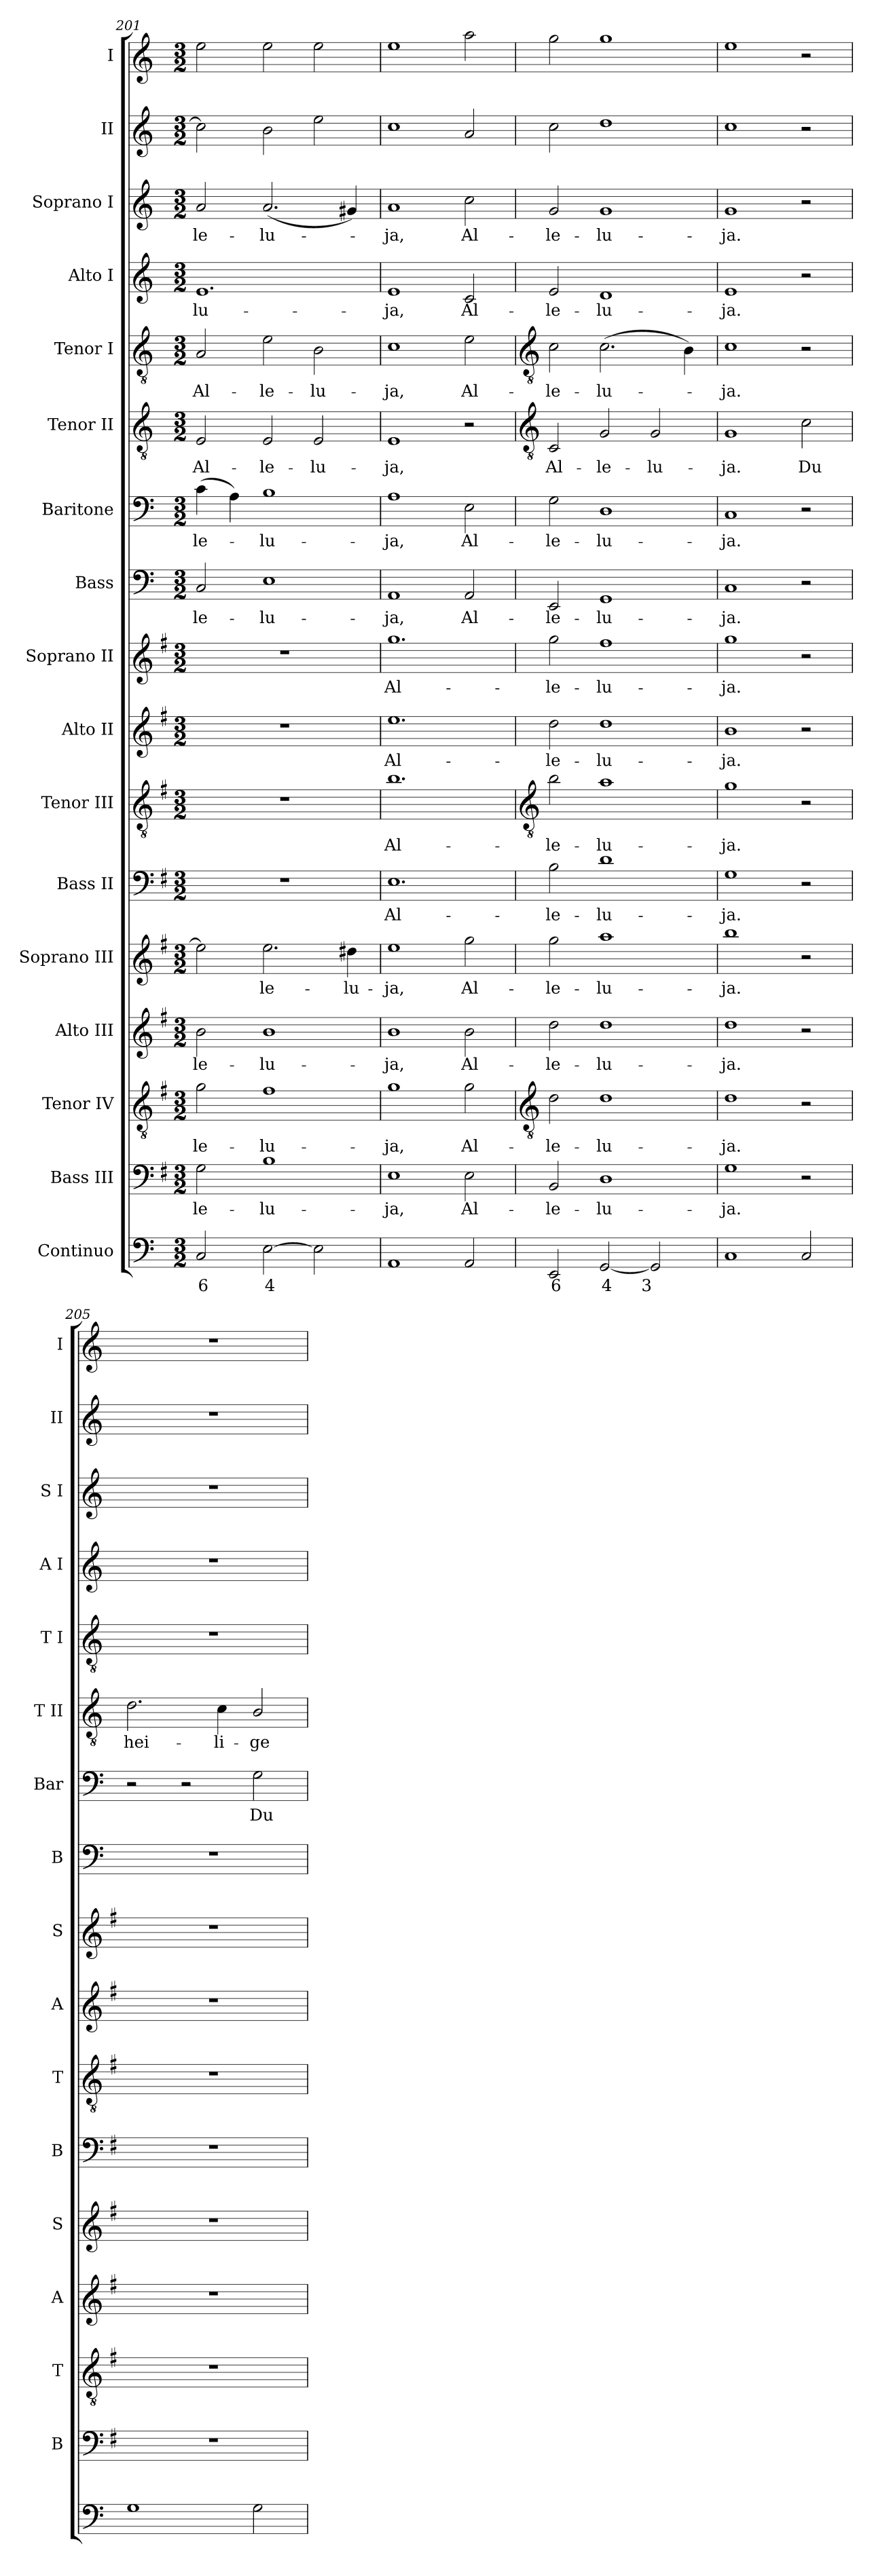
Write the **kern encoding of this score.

**kern	**text	**kern	**text	**kern	**text	**kern	**text	**kern	**text	**kern	**text	**kern	**text	**kern	**text	**kern	**text	**kern	**text	**kern	**text	**kern	**text	**kern	**text	**kern	**text	**kern	**text	**kern	**kern
*part17	*part17	*part16	*part16	*part15	*part15	*part14	*part14	*part13	*part13	*part12	*part12	*part11	*part11	*part10	*part10	*part9	*part9	*part8	*part8	*part7	*part7	*part6	*part6	*part5	*part5	*part4	*part4	*part3	*part3	*part2	*part1
*staff17	*staff17	*staff16	*staff16	*staff15	*staff15	*staff14	*staff14	*staff13	*staff13	*staff12	*staff12	*staff11	*staff11	*staff10	*staff10	*staff9	*staff9	*staff8	*staff8	*staff7	*staff7	*staff6	*staff6	*staff5	*staff5	*staff4	*staff4	*staff3	*staff3	*staff2	*staff1
*I"Continuo	*	*I"Bass III	*	*I"Tenor IV	*	*I"Alto III	*	*I"Soprano III	*	*I"Bass II	*	*I"Tenor III	*	*I"Alto II	*	*I"Soprano II	*	*I"Bass	*	*I"Baritone	*	*I"Tenor II	*	*I"Tenor I	*	*I"Alto I	*	*I"Soprano I	*	*I"II	*I"I
*	*	*I'B	*	*I'T	*	*I'A	*	*I'S	*	*I'B	*	*I'T	*	*I'A	*	*I'S	*	*I'B	*	*I'Bar	*	*I'T II	*	*I'T I	*	*I'A I	*	*I'S I	*	*I'II	*I'I
*clefF4	*	*clefF4	*	*clefGv2	*	*clefG2	*	*clefG2	*	*clefF4	*	*clefGv2	*	*clefG2	*	*clefG2	*	*clefF4	*	*clefF4	*	*clefGv2	*	*clefGv2	*	*clefG2	*	*clefG2	*	*clefG2	*clefG2
*	*	*ITrd4c7	*	*ITrd4c7	*	*ITrd4c7	*	*ITrd4c7	*	*ITrd4c7	*	*ITrd4c7	*	*ITrd4c7	*	*ITrd4c7	*	*	*	*	*	*	*	*	*	*	*	*	*	*	*
*k[]	*	*k[]	*	*k[]	*	*k[]	*	*k[]	*	*k[]	*	*k[]	*	*k[]	*	*k[]	*	*k[]	*	*k[]	*	*k[]	*	*k[]	*	*k[]	*	*k[]	*	*k[]	*k[]
*C:	*	*C:	*	*C:	*	*C:	*	*C:	*	*C:	*	*C:	*	*C:	*	*C:	*	*C:	*	*C:	*	*C:	*	*C:	*	*C:	*	*C:	*	*C:	*C:
*M3/2	*	*M3/2	*	*M3/2	*	*M3/2	*	*M3/2	*	*M3/2	*	*M3/2	*	*M3/2	*	*M3/2	*	*M3/2	*	*M3/2	*	*M3/2	*	*M3/2	*	*M3/2	*	*M3/2	*	*M3/2	*M3/2
=201	=201	=201	=201	=201	=201	=201	=201	=201	=201	=201	=201	=201	=201	=201	=201	=201	=201	=201	=201	=201	=201	=201	=201	=201	=201	=201	=201	=201	=201	=201	=201
!	!LO:LY:b	!	!LO:LY:b	!	!LO:LY:b	!	!LO:LY:b	!	!	!LO:N:vis=1	!	!LO:N:vis=1	!	!LO:N:vis=1	!	!LO:N:vis=1	!	!	!LO:LY:b	!	!LO:LY:b	!	!LO:LY:b	!	!LO:LY:b	!	!LO:LY:b	!	!LO:LY:b	!	!
2C	6	2C	-le-	2c	-le-	2e	-le-	2a]	.	1.r	.	1.r	.	1.r	.	1.r	.	2C	-le-	(>4c	le-	2E	Al-	2A	Al-	1.e	-lu-	2a	-le-	2cc]	2ee
.	.	.	.	.	.	.	.	.	.	.	.	.	.	.	.	.	.	.	.	4A)	.	.	.	.	.	.	.	.	.	.	.
!	!LO:LY:b	!	!LO:LY:b	!	!LO:LY:b	!	!LO:LY:b	!	!LO:LY:b	!	!	!	!	!	!	!	!	!	!LO:LY:b	!	!LO:LY:b	!	!LO:LY:b	!	!LO:LY:b	!	!	!	!LO:LY:b	!	!
[2E	4	1E	-lu-	1B	-lu-	1e	-lu-	2.a	le-	.	.	.	.	.	.	.	.	1E	-lu-	1B	lu-	2E	-le-	2e	-le-	.	.	(<2.a	-lu-	2b	2ee
!	!	!	!	!	!	!	!	!	!	!	!	!	!	!	!	!	!	!	!	!	!	!	!LO:LY:b	!	!LO:LY:b	!	!	!	!	!	!
2E]	.	.	.	.	.	.	.	.	.	.	.	.	.	.	.	.	.	.	.	.	.	2E	-lu-	2B	-lu-	.	.	.	.	2ee	2ee
!	!	!	!	!	!	!	!	!	!LO:LY:b	!	!	!	!	!	!	!	!	!	!	!	!	!	!	!	!	!	!	!	!	!	!
.	.	.	.	.	.	.	.	4g#X	-lu-	.	.	.	.	.	.	.	.	.	.	.	.	.	.	.	.	.	.	4g#X)	.	.	.
=202	=202	=202	=202	=202	=202	=202	=202	=202	=202	=202	=202	=202	=202	=202	=202	=202	=202	=202	=202	=202	=202	=202	=202	=202	=202	=202	=202	=202	=202	=202	=202
!	!	!	!LO:LY:b	!	!LO:LY:b	!	!LO:LY:b	!	!LO:LY:b	!	!LO:LY:b	!	!LO:LY:b	!	!LO:LY:b	!	!LO:LY:b	!	!LO:LY:b	!	!LO:LY:b	!	!LO:LY:b	!	!LO:LY:b	!	!LO:LY:b	!	!LO:LY:b	!	!
1AA	.	1AA	-ja,	1c	-ja,	1e	-ja,	1a	-ja,	1.AA	Al-	1.e	Al-	1.a	Al-	1.cc	Al-	1AA	-ja,	1A	-ja,	1E	-ja,	1c	-ja,	1e	-ja,	1a	ja,	1cc	1ee
!	!	!	!LO:LY:b	!	!LO:LY:b	!	!LO:LY:b	!	!LO:LY:b	!	!	!	!	!	!	!	!	!	!LO:LY:b	!	!LO:LY:b	!	!	!	!LO:LY:b	!	!LO:LY:b	!	!LO:LY:b	!	!
2AA	.	2AA	Al-	2c	Al-	2e	Al-	2cc	Al-	.	.	.	.	.	.	.	.	2AA	Al-	2E	Al-	2r	.	2e	Al-	2c	Al-	2cc	Al-	2a	2aa
!!LO:LB:g=z
=203	=203	=203	=203	=203	=203	=203	=203	=203	=203	=203	=203	=203	=203	=203	=203	=203	=203	=203	=203	=203	=203	=203	=203	=203	=203	=203	=203	=203	=203	=203	=203
*	*	*	*	*clefGv2	*	*	*	*	*	*	*	*clefGv2	*	*	*	*	*	*	*	*	*	*clefGv2	*	*clefGv2	*	*	*	*	*	*	*
!	!LO:LY:b	!	!LO:LY:b	!	!LO:LY:b	!	!LO:LY:b	!	!LO:LY:b	!	!LO:LY:b	!	!LO:LY:b	!	!LO:LY:b	!	!LO:LY:b	!	!LO:LY:b	!	!LO:LY:b	!	!LO:LY:b	!	!LO:LY:b	!	!LO:LY:b	!	!LO:LY:b	!	!
2EE	6	2EE	-le-	2G	-le-	2g	-le-	2cc	-le-	2E	-le-	2e	-le-	2g	-le-	2cc	-le-	2EE	-le-	2G	-le-	2C	Al-	2c	-le-	2e	-le-	2g	-le-	2cc	2gg
!	!LO:LY:b	!	!LO:LY:b	!	!LO:LY:b	!	!LO:LY:b	!	!LO:LY:b	!	!LO:LY:b	!	!LO:LY:b	!	!LO:LY:b	!	!LO:LY:b	!	!LO:LY:b	!	!LO:LY:b	!	!LO:LY:b	!	!LO:LY:b	!	!LO:LY:b	!	!LO:LY:b	!	!
[2GG	4	1GG	-lu-	1G	-lu-	1g	-lu-	1dd	-lu-	1G	-lu-	1d	-lu-	1g	-lu-	1b	-lu-	1GG	-lu-	1D	-lu-	2G	-le-	(>2.c	-lu-	1d	-lu-	1g	-lu-	1dd	1gg
!	!LO:LY:b	!	!	!	!	!	!	!	!	!	!	!	!	!	!	!	!	!	!	!	!	!	!LO:LY:b	!	!	!	!	!	!	!	!
2GG]	3	.	.	.	.	.	.	.	.	.	.	.	.	.	.	.	.	.	.	.	.	2G	-lu-	.	.	.	.	.	.	.	.
.	.	.	.	.	.	.	.	.	.	.	.	.	.	.	.	.	.	.	.	.	.	.	.	4B)	.	.	.	.	.	.	.
=204	=204	=204	=204	=204	=204	=204	=204	=204	=204	=204	=204	=204	=204	=204	=204	=204	=204	=204	=204	=204	=204	=204	=204	=204	=204	=204	=204	=204	=204	=204	=204
!	!	!	!LO:LY:b	!	!LO:LY:b	!	!LO:LY:b	!	!LO:LY:b	!	!LO:LY:b	!	!LO:LY:b	!	!LO:LY:b	!	!LO:LY:b	!	!LO:LY:b	!	!LO:LY:b	!	!LO:LY:b	!	!LO:LY:b	!	!LO:LY:b	!	!LO:LY:b	!	!
1C	.	1C	-ja.	1G	-ja.	1g	-ja.	1ee	-ja.	1C	-ja.	1c	-ja.	1e	-ja.	1cc	-ja.	1C	-ja.	1C	-ja.	1G	-ja.	1c	ja.	1e	-ja.	1g	-ja.	1cc	1ee
!	!	!	!	!	!	!	!	!	!	!	!	!	!	!	!	!	!	!	!	!	!	!	!LO:LY:b	!	!	!	!	!	!	!	!
2C	.	2r	.	2r	.	2r	.	2r	.	2r	.	2r	.	2r	.	2r	.	2r	.	2r	.	2c	Du	2r	.	2r	.	2r	.	2r	2r
=205	=205	=205	=205	=205	=205	=205	=205	=205	=205	=205	=205	=205	=205	=205	=205	=205	=205	=205	=205	=205	=205	=205	=205	=205	=205	=205	=205	=205	=205	=205	=205
!	!	!LO:N:vis=1	!	!LO:N:vis=1	!	!LO:N:vis=1	!	!LO:N:vis=1	!	!LO:N:vis=1	!	!LO:N:vis=1	!	!LO:N:vis=1	!	!LO:N:vis=1	!	!LO:N:vis=1	!	!	!	!	!LO:LY:b	!LO:N:vis=1	!	!LO:N:vis=1	!	!LO:N:vis=1	!	!LO:N:vis=1	!LO:N:vis=1
1G	.	1.r	.	1.r	.	1.r	.	1.r	.	1.r	.	1.r	.	1.r	.	1.r	.	1.r	.	2r	.	2.d	hei-	1.r	.	1.r	.	1.r	.	1.r	1.r
.	.	.	.	.	.	.	.	.	.	.	.	.	.	.	.	.	.	.	.	2r	.	.	.	.	.	.	.	.	.	.	.
!	!	!	!	!	!	!	!	!	!	!	!	!	!	!	!	!	!	!	!	!	!	!	!LO:LY:b	!	!	!	!	!	!	!	!
.	.	.	.	.	.	.	.	.	.	.	.	.	.	.	.	.	.	.	.	.	.	4c	-li-	.	.	.	.	.	.	.	.
!	!	!	!	!	!	!	!	!	!	!	!	!	!	!	!	!	!	!	!	!	!LO:LY:b	!	!LO:LY:b	!	!	!	!	!	!	!	!
2G	.	.	.	.	.	.	.	.	.	.	.	.	.	.	.	.	.	.	.	2G	Du	2B/	-ge	.	.	.	.	.	.	.	.
=	=	=	=	=	=	=	=	=	=	=	=	=	=	=	=	=	=	=	=	=	=	=	=	=	=	=	=	=	=	=	=
*-	*-	*-	*-	*-	*-	*-	*-	*-	*-	*-	*-	*-	*-	*-	*-	*-	*-	*-	*-	*-	*-	*-	*-	*-	*-	*-	*-	*-	*-	*-	*-
